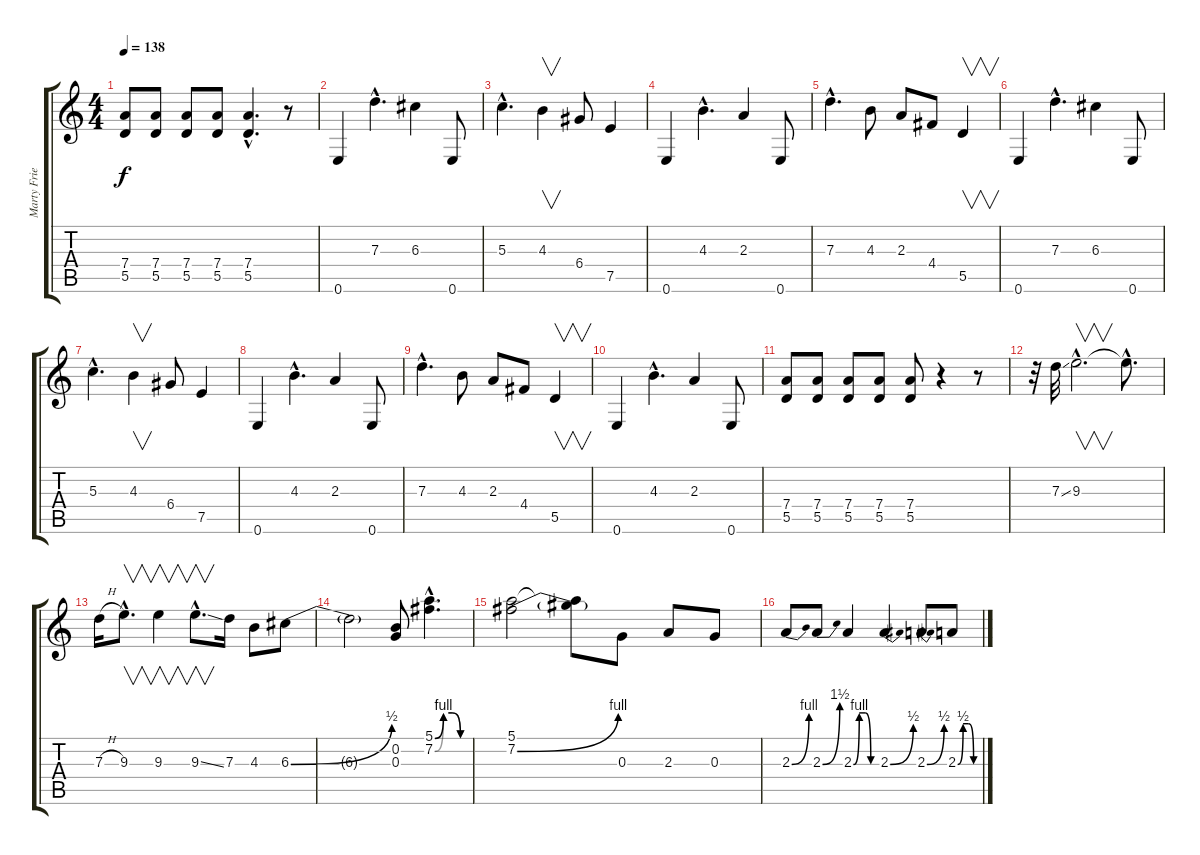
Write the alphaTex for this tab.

\track ("Marty Friedman (Overdriven Guitar)" "Marty Frie") {instrument overdrivenguitar}
\staff {score tabs}
\tuning (E4 B3 G3 D3 A2 E2) {hide}
\ts (4 4)
\tempo 138
\clef g2
\ks c
(7.4 5.5).8{dy f} (7.4 5.5).8 (7.4 5.5).8 (7.4 5.5).8 (7.4{hac} 5.5{hac}).4{d} r.8 |
0.6.4 7.3{hac}.4{d} 6.3.4 0.6.8 |
5.3{hac}.4{d} 4.3.4{v} 6.4.8 7.5.4 |
0.6.4 4.3{hac}.4{d} 2.3.4 0.6.8 |
7.3{hac}.4{d} 4.3.8 2.3.8 4.4.8 5.5.4{v} |
0.6.4 7.3{hac}.4{d} 6.3.4 0.6.8 |
5.3{hac}.4{d} 4.3.4{v} 6.4.8 7.5.4 |
0.6.4 4.3{hac}.4{d} 2.3.4 0.6.8 |
7.3{hac}.4{d} 4.3.8 2.3.8 4.4.8 5.5.4{v} |
0.6.4 4.3{hac}.4{d} 2.3.4 0.6.8 |
(7.4 5.5).8 (7.4 5.5).8 (7.4 5.5).8 (7.4 5.5).8 (7.4 5.5).8 r.4 r.8 |
r.32 7.3{ss}.32 9.3{hac}.2{v d} 9.3{hac t}.8{d} |
7.3{h}.16 9.3{hac}.8{v d} 9.3.4{v} 9.3{ss hac}.8{v d} 7.3.16 4.3.8 6.3{be (bend 0 0 60 2)}.8 |
6.3{t}.2 (0.2 0.3).8 (5.1{be (custom 0 0 15 4 30 4 45 0 60 0) hac} 7.2{be (custom 0 0 15 4 30 4 45 0 60 0) hac}).4{d} |
(5.1 7.2{be (bend 0 0 60 4)}).2 (5.1{t} 7.2{t}).8 0.3.8 2.3.8 0.3.8 |
2.3{be (bend 0 0 60 4)}.8 2.3{be (bend 0 0 60 6)}.8 2.3{be (custom 0 0 15 4 30 4 45 0 60 0)}.4 2.3{be (bend 0 0 60 2)}.4 2.3{be (bend 0 0 60 2)}.8 2.3{be (custom 0 0 15 2 30 2 45 0 60 0)}.8
